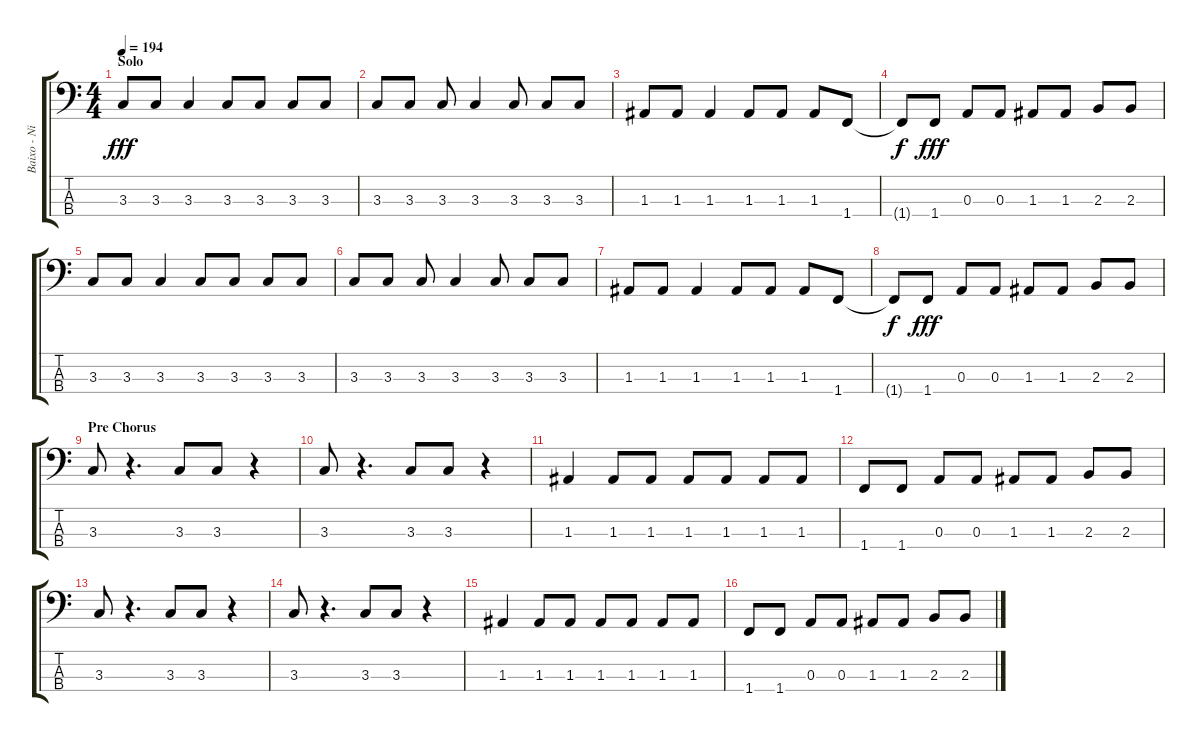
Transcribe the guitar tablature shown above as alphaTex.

\track ("Baixo - Nikola" "Baixo - Ni") {instrument electricbasspick}
\staff {score tabs}
\tuning (G2 D2 A1 E1) {hide}
\ts (4 4)
\section ("" "Solo")
\tempo 194
\clef f4
\ks c
3.3.8{dy fff} 3.3.8 3.3.4 3.3.8 3.3.8 3.3.8 3.3.8 |
3.3.8 3.3.8 3.3.8 3.3.4 3.3.8 3.3.8 3.3.8 |
1.3.8 1.3.8 1.3.4 1.3.8 1.3.8 1.3.8 1.4.8 |
1.4{t}.8{dy f} 1.4.8{dy fff} 0.3.8 0.3.8 1.3.8 1.3.8 2.3.8 2.3.8 |
3.3.8 3.3.8 3.3.4 3.3.8 3.3.8 3.3.8 3.3.8 |
3.3.8 3.3.8 3.3.8 3.3.4 3.3.8 3.3.8 3.3.8 |
1.3.8 1.3.8 1.3.4 1.3.8 1.3.8 1.3.8 1.4.8 |
1.4{t}.8{dy f} 1.4.8{dy fff} 0.3.8 0.3.8 1.3.8 1.3.8 2.3.8 2.3.8 |
\section ("" "Pre Chorus")
3.3.8 r.4{d} 3.3.8 3.3.8 r.4 |
3.3.8 r.4{d} 3.3.8 3.3.8 r.4 |
1.3.4 1.3.8 1.3.8 1.3.8 1.3.8 1.3.8 1.3.8 |
1.4.8 1.4.8 0.3.8 0.3.8 1.3.8 1.3.8 2.3.8 2.3.8 |
3.3.8 r.4{d} 3.3.8 3.3.8 r.4 |
3.3.8 r.4{d} 3.3.8 3.3.8 r.4 |
1.3.4 1.3.8 1.3.8 1.3.8 1.3.8 1.3.8 1.3.8 |
1.4.8 1.4.8 0.3.8 0.3.8 1.3.8 1.3.8 2.3.8 2.3.8
